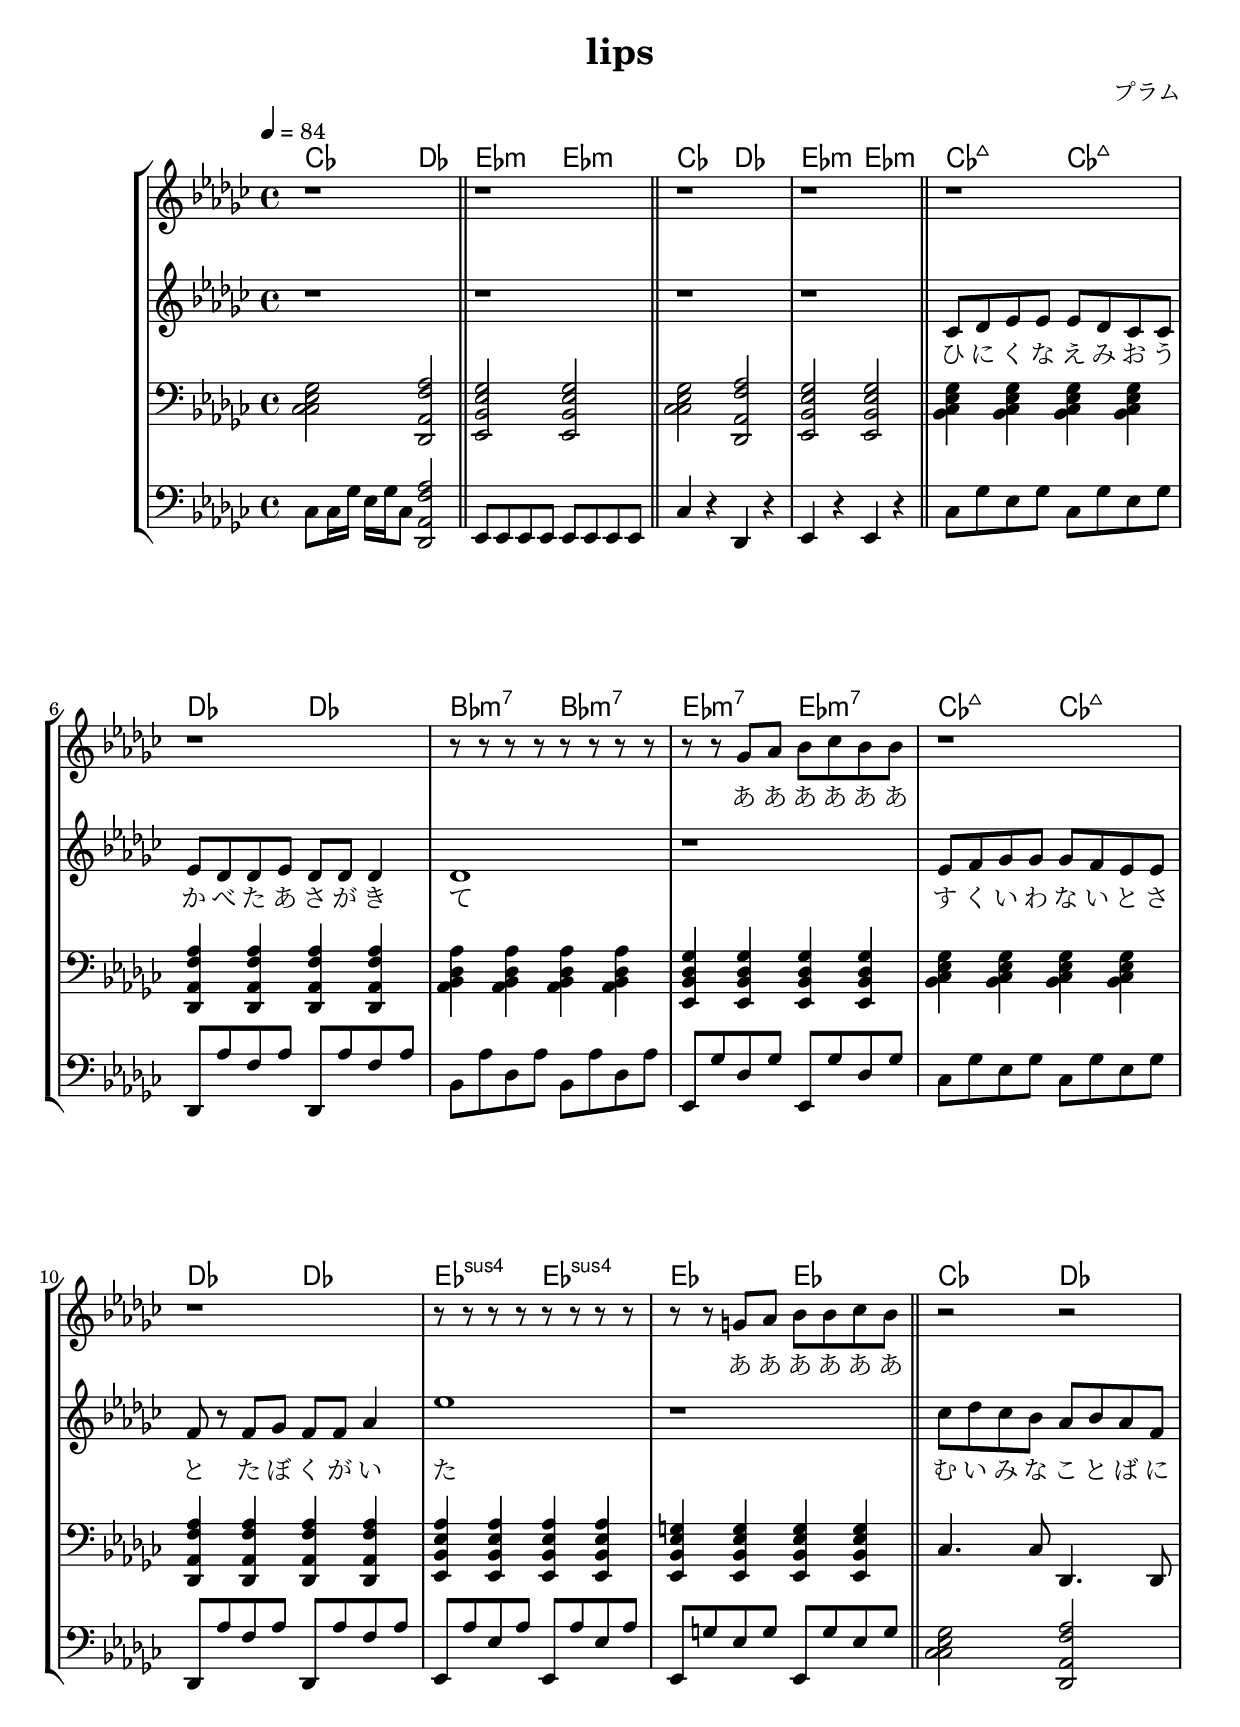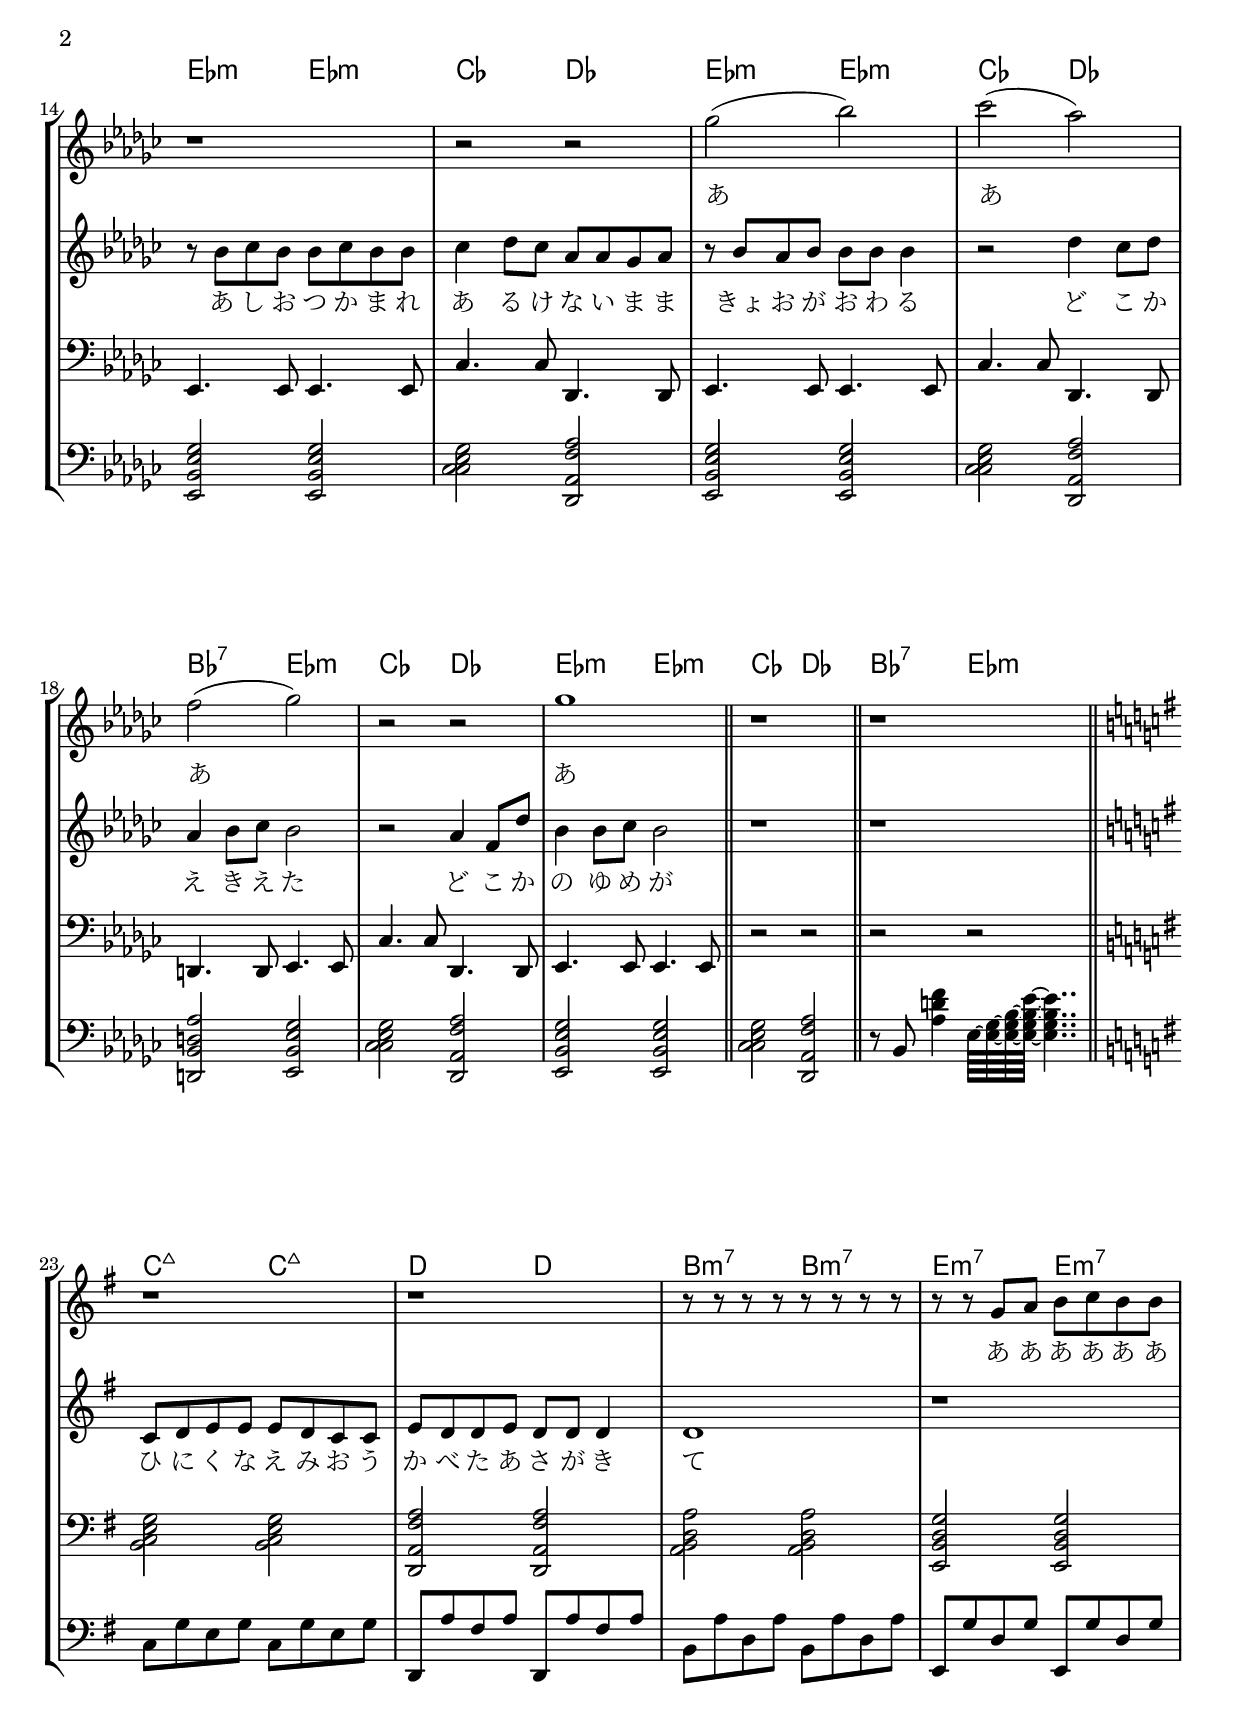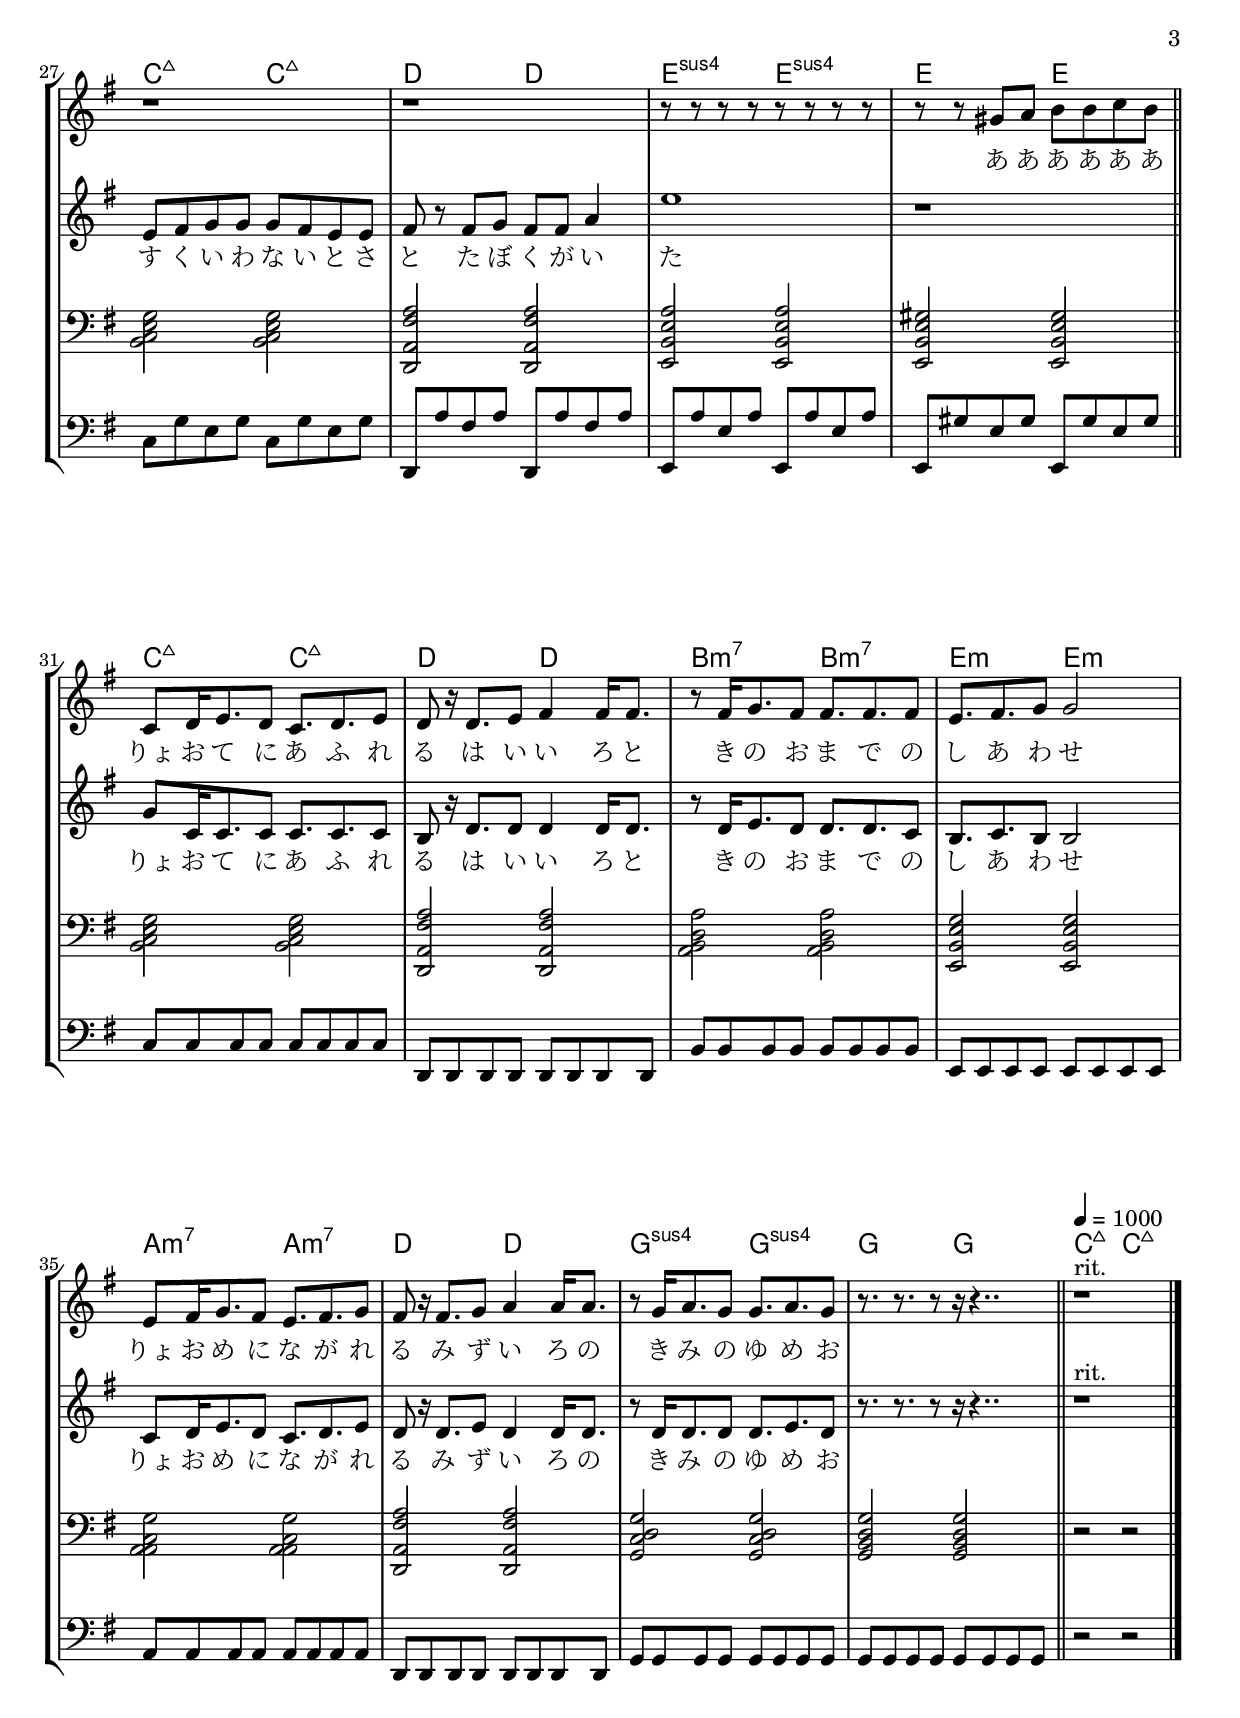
\version "2.12.1"

\header {
	title = \markup {lips}
	composer = \markup \center-column {プラム}
}

harmony = \chordmode {
	ces2 des 

	es:m es:m 

	ces des es:m es:m 

	ces:maj7 ces:maj7 des des bes:min7 bes:min7 es:min7 es:min7 ces:maj7 ces:maj7 des des es:sus4 es:sus4 es es 

	ces des es:m es:m ces des es:m es:m ces des bes:7 es:m ces des es:m es:m 

	ces des 

	bes:7 es:m 

	c:maj7 c:maj7 d d b:min7 b:min7 e:min7 e:min7 c:maj7 c:maj7 d d e:sus4 e:sus4 e e 

	c:maj7 c:maj7 d d b:min7 b:min7 e:m e:m a:min7 a:min7 d d g:sus4 g:sus4 g g 

	c:maj7 c:maj7 
}

melody = {
	\key ges \major
	\tempo 4 = 84
	r1   
	r1   
	r1 | r1   
	\set Staff.midiInstrument = #"Music box"
	r1 
	r1 
	r8  r8  r8  r8  r8  r8  r8  r8 
	r8  r8  ges'8  as'8  bes'8  ces''8  bes'8  bes'8 
	r1 
	r1 
	r8  r8  r8  r8  r8  r8  r8  r8 
	r8  r8  g'8  as'8  bes'8  bes'8  ces''8  bes'8
	\set Staff.midiInstrument = #"String Ensemble 1"
	r2  r2 
	r1 
	r2  r2 
	ges''2  (bes''2) 
	ces'''2  (as''2) 
	f''2  (ges''2) 
	r2  r2 
	ges''1
	r1   
	r1   
	\set Staff.midiInstrument = #"Music box"
		\key g \major
r1 
	r1 
	r8  r8  r8  r8  r8  r8  r8  r8 
	r8  r8  g'8  a'8  b'8  c''8  b'8  b'8 
	r1 
	r1 
	r8  r8  r8  r8  r8  r8  r8  r8 
	r8  r8  gis'8  a'8  b'8  b'8  c''8  b'8
	\set Staff.midiInstrument = #"fss0.39"
	c'8  d'16  e'8.  d'8  c'8.  d'8.  e'8 
	d'8  r16  d'8.  e'8  fis'4  fis'16  fis'8. 
	r8  fis'16  g'8.  fis'8  fis'8.  fis'8.  fis'8 
	e'8.  fis'8.  g'8  g'2 
	e'8  fis'16  g'8.  fis'8  e'8.  fis'8.  g'8 
	fis'8  r16  fis'8.  g'8  a'4  a'16  a'8. 
	r8  g'16  a'8.  g'8  g'8.  a'8.  g'8 
	r8.  r8.  r8  r16  	r4.. 	\tempo 4 = 1000
	r1^"rit." \bar "|."
}

words = \lyricmode {
	
	
	
	あ  あ  あ  あ  あ  あ  あ  あ  あ  あ  あ  あ  
	あ  あ  あ  あ  
	
	
	あ  あ  あ  あ  あ  あ  あ  あ  あ  あ  あ  あ  
	りょ  お  て  に  あ  ふ  れ  る  は  い  い  ろ  と  き  の  お  ま  で  の  し  あ  わ  せ  りょ  お  め  に  な  が  れ  る  み  ず  い  ろ  の  き  み  の  ゆ  め  お  
	
}

secondmelody = {
	\key ges \major
	\tempo 4 = 84
	r1   
	r1   
	r1 | r1   
	\set Staff.midiInstrument = #"fss0.35"
	ces'8  des'8  es'8  es'8  es'8  des'8  ces'8  ces'8 
	es'8  des'8  des'8  es'8  des'8  des'8  des'4 
	des'1 
	r1 
	es'8  f'8  ges'8  ges'8  ges'8  f'8  es'8  es'8 
	f'8  r8  f'8  ges'8  f'8  f'8  as'4 
	es''1 
	r1
	\set Staff.midiInstrument = #"fss0.35"
	ces''8  des''8  ces''8  bes'8  as'8  bes'8  as'8  f'8 
	r8  bes'8  ces''8  bes'8  bes'8  ces''8  bes'8  bes'8 
	ces''4  des''8  ces''8  as'8  as'8  ges'8  as'8 
	r8  bes'8  as'8  bes'8  bes'8  bes'8  bes'4 
	r2  des''4  ces''8  des''8 
	as'4  bes'8  ces''8  bes'2 
	r2  as'4  f'8  des''8 
	bes'4  bes'8  ces''8  bes'2
	r1   
	r1   
	\set Staff.midiInstrument = #"fss0.35"
		\key g \major
c'8  d'8  e'8  e'8  e'8  d'8  c'8  c'8 
	e'8  d'8  d'8  e'8  d'8  d'8  d'4 
	d'1 
	r1 
	e'8  fis'8  g'8  g'8  g'8  fis'8  e'8  e'8 
	fis'8  r8  fis'8  g'8  fis'8  fis'8  a'4 
	e''1 
	r1
	\set Staff.midiInstrument = #"fss0.35"
	g'8  c'16  c'8.  c'8  c'8.  c'8.  c'8 
	b8  r16  d'8.  d'8  d'4  d'16  d'8. 
	r8  d'16  e'8.  d'8  d'8.  d'8.  c'8 
	b8.  c'8.  b8  b2 
	c'8  d'16  e'8.  d'8  c'8.  d'8.  e'8 
	d'8  r16  d'8.  e'8  d'4  d'16  d'8. 
	r8  d'16  d'8.  d'8  d'8.  e'8.  d'8 
	r8.  r8.  r8  r16  	r4.. 	\tempo 4 = 1000
	r1^"rit." \bar "|."
}

secondwords = \lyricmode {
	
	
	
	ひ  に  く  な  え  み  お  う  か  べ  た  あ  さ  が  き  て  す  く  い  わ  な  い  と  さ  と  た  ぼ  く  が  い  た  
	む  い  み  な  こ  と  ば  に  あ  し  お  つ  か  ま  れ  あ  る  け  な  い  ま  ま  きょ  お  が  お  わ  る  ど  こ  か  え  き  え  た  ど  こ  か  の  ゆ  め  が  
	
	
	ひ  に  く  な  え  み  お  う  か  べ  た  あ  さ  が  き  て  す  く  い  わ  な  い  と  さ  と  た  ぼ  く  が  い  た  
	りょ  お  て  に  あ  ふ  れ  る  は  い  い  ろ  と  き  の  お  ま  で  の  し  あ  わ  せ  りょ  お  め  に  な  が  れ  る  み  ず  い  ろ  の  き  み  の  ゆ  め  お  
	
}

tempochange = {
	\tempo 4 = 84
	r1 \bar "||"
	\tempo 4 = 84
	r1 \bar "||"
	\tempo 4 = 84
	r1 | r1 \bar "||"
	\tempo 4 = 84
	r1 | r1 | r1 | r1 | r1 | r1 | r1 | r1 \bar "||"
	\tempo 4 = 84
	r1 | r1 | r1 | r1 | r1 | r1 | r1 | r1 \bar "||"
	\tempo 4 = 84
	r1 \bar "||"
	\tempo 4 = 84
	r1 \bar "||"
	\tempo 4 = 84
	r1 | r1 | r1 | r1 | r1 | r1 | r1 | r1 \bar "||"
	\tempo 4 = 84
	r1 | r1 | r1 | r1 | r1 | r1 | r1 | r1 \bar "||"
	\tempo 4 = 1000
	\tempo 4 = 750 r2 \tempo 4 = 666 r2 \bar "|."
}

mainacc = {
	\clef bass
	\set Staff.midiInstrument = #"Electric Piano 1"
	\key ges \major
	\tempo 4 = 84
	<ces ces es ges>2
	<des, as, f as>2
	\bar "||"

	\set Staff.midiInstrument = #"Electric Piano 1"
	<es, bes, es ges>2
	<es, bes, es ges>2
	\bar "||"

	\set Staff.midiInstrument = #"Electric Piano 1"
	<ces ces es ges>2
	<des, as, f as>2
	<es, bes, es ges>2
	<es, bes, es ges>2
	\bar "||"

	\set Staff.midiInstrument = #"Synthstrings 1"
	<ces bes, es ges>4 <ces bes, es ges>4
	<ces bes, es ges>4 <ces bes, es ges>4
	<des, as, f as>4 <des, as, f as>4
	<des, as, f as>4 <des, as, f as>4
	<bes, as, des as>4 <bes, as, des as>4
	<bes, as, des as>4 <bes, as, des as>4
	<es, bes, des ges>4 <es, bes, des ges>4
	<es, bes, des ges>4 <es, bes, des ges>4
	<ces bes, es ges>4 <ces bes, es ges>4
	<ces bes, es ges>4 <ces bes, es ges>4
	<des, as, f as>4 <des, as, f as>4
	<des, as, f as>4 <des, as, f as>4
	<es, bes, es as>4 <es, bes, es as>4
	<es, bes, es as>4 <es, bes, es as>4
	<es, bes, es g>4 <es, bes, es g>4
	<es, bes, es g>4 <es, bes, es g>4
	\bar "||"

	\set Staff.midiInstrument = #"FX 2 (soundtrack)"
	ces4.ces8
	des,4.des,8
	es,4.es,8
	es,4.es,8
	ces4.ces8
	des,4.des,8
	es,4.es,8
	es,4.es,8
	ces4.ces8
	des,4.des,8
	d,4.d,8
	es,4.es,8
	ces4.ces8
	des,4.des,8
	es,4.es,8
	es,4.es,8
	\bar "||"

	\set Staff.midiInstrument = #"Acoustic grand"
	r2
	r2
	\bar "||"

	\set Staff.midiInstrument = #"Acoustic grand"
	r2
	r2
	\bar "||"

	\set Staff.midiInstrument = #"Pad 8 (sweep)"
	\key g \major
	<c b, e g>2
	<c b, e g>2
	<d, a, fis a>2
	<d, a, fis a>2
	<b, a, d a>2
	<b, a, d a>2
	<e, b, d g>2
	<e, b, d g>2
	<c b, e g>2
	<c b, e g>2
	<d, a, fis a>2
	<d, a, fis a>2
	<e, b, e a>2
	<e, b, e a>2
	<e, b, e gis>2
	<e, b, e gis>2
	\bar "||"

	\set Staff.midiInstrument = #"Pad 8 (sweep)"
	<c b, e g>2
	<c b, e g>2
	<d, a, fis a>2
	<d, a, fis a>2
	<b, a, d a>2
	<b, a, d a>2
	<e, b, e g>2
	<e, b, e g>2
	<a, a, c g>2
	<a, a, c g>2
	<d, a, fis a>2
	<d, a, fis a>2
	<g, c d g>2
	<g, c d g>2
	<g, b, d g>2
	<g, b, d g>2
	\bar "||"

	\set Staff.midiInstrument = #"Acoustic grand"
	\tempo 4 = 1000
	r2
	r2
	\bar "|."
}

subacc = {
	\clef bass
	\set Staff.midiInstrument = #"Synth Bass 1"
	\key ges \major
	\tempo 4 = 84
	ces8 ces16 ges es ges ces8
	<des, as, f as>2
	\bar "||"

	\set Staff.midiInstrument = #"Synth Bass 1"
	es,8 es,8 es,8 es,8
	es,8 es,8 es,8 es,8
	\bar "||"

	\set Staff.midiInstrument = #"Synth Bass 1"
	ces4 r4
	des,4 r4
	es,4 r4
	es,4 r4
	\bar "||"

	\set Staff.midiInstrument = #"Synth Bass 1"
	ces8 ges es ges
	ces8 ges es ges
	des,8 as f as
	des,8 as f as
	bes,8 as des as
	bes,8 as des as
	es,8 ges des ges
	es,8 ges des ges
	ces8 ges es ges
	ces8 ges es ges
	des,8 as f as
	des,8 as f as
	es,8 as es as
	es,8 as es as
	es,8 g es g
	es,8 g es g
	\bar "||"

	\set Staff.midiInstrument = #"Pad 8 (sweep)"
	<ces ces es ges>2
	<des, as, f as>2
	<es, bes, es ges>2
	<es, bes, es ges>2
	<ces ces es ges>2
	<des, as, f as>2
	<es, bes, es ges>2
	<es, bes, es ges>2
	<ces ces es ges>2
	<des, as, f as>2
	<d, bes, d as>2
	<es, bes, es ges>2
	<ces ces es ges>2
	<des, as, f as>2
	<es, bes, es ges>2
	<es, bes, es ges>2
	\bar "||"

	\set Staff.midiInstrument = #"Pad 8 (sweep)"
	<ces ces es ges>2
	<des, as, f as>2
	\bar "||"

	\set Staff.midiInstrument = #"Music box"
	r8 bes,8 <as d' f'>4
	es64~ <es~ ges~> <es~ ges~ bes~> <es ges bes es'>~ <es ges bes es'>4..
	\bar "||"

	\set Staff.midiInstrument = #"Synth Bass 1"
	\key g \major
	c8 g e g
	c8 g e g
	d,8 a fis a
	d,8 a fis a
	b,8 a d a
	b,8 a d a
	e,8 g d g
	e,8 g d g
	c8 g e g
	c8 g e g
	d,8 a fis a
	d,8 a fis a
	e,8 a e a
	e,8 a e a
	e,8 gis e gis
	e,8 gis e gis
	\bar "||"

	\set Staff.midiInstrument = #"Synth Bass 1"
	c8 c8 c8 c8
	c8 c8 c8 c8
	d,8 d,8 d,8 d,8
	d,8 d,8 d,8 d,8
	b,8 b,8 b,8 b,8
	b,8 b,8 b,8 b,8
	e,8 e,8 e,8 e,8
	e,8 e,8 e,8 e,8
	a,8 a,8 a,8 a,8
	a,8 a,8 a,8 a,8
	d,8 d,8 d,8 d,8
	d,8 d,8 d,8 d,8
	g,8 g,8 g,8 g,8
	g,8 g,8 g,8 g,8
	g,8 g,8 g,8 g,8
	g,8 g,8 g,8 g,8
	\bar "||"

	\set Staff.midiInstrument = #"Acoustic grand"
	\tempo 4 = 1000
	r2
	r2
	\bar "|."
}

percA = {
	\drummode {
	r1 \bar "||"
	r1 \bar "||"
	r1  |r2. hho4  \bar "||"
	r4 sn2 sn8. sn16  |r4 sn2 sn8. sn16  |r4 sn2 sn8. sn16  |r4 sn2 sn8. sn16  |r4 sn2 sn8. sn16  |r4 sn2 sn8. sn16  |r4 sn2 sn8. sn16  |r8 sn8 sn4 sn8 sn8 sn16 sn8 sn16  \bar "||"
	r1  |r1  |r1  |r1  |r1  |r1  |r1  |r2 r8 hho4 hho8  \bar "||"
	r1  \bar "||"
	r1 \bar "||"
	r4 sn2 sn8. sn16  |r4 sn2 sn8. sn16  |r4 sn2 sn8. sn16  |r4 sn2 sn8. sn16  |r4 sn2 sn8. sn16  |r4 sn2 sn8. sn16  |r4 sn2 sn8. sn16  |r8 sn8 sn4 sn8 sn8 sn16 sn8 sn16  \bar "||"
	r4 sn2 sn8. sn16  |r4 sn2 sn8. sn16  |r4 sn2 sn8. sn16  |r4 sn2 sn8. sn16  |r4 sn2 sn8. sn16  |r4 sn2 sn8. sn16  |r4 sn2 sn8. sn16  |r8 sn8 sn4 sn8 sn8 sn16 sn8 sn16  \bar "||"
	r1 \bar "|."
	}
}

percB = {
	\drummode {
	r1 \bar "||"
	r1 \bar "||"
	r16 hhp16 hhp8 hhp16 hhp8 hhp2 r16  |r16 hhp16 hhp8 hhp16 hhp8 hhp2 hhp16  \bar "||"
	r4. r16 tommh8 tommh4. r16  |r1  |r4. r16 tommh8 tommh4. r16  |r1  |r4. r16 tommh8 tommh4. r16  |r1  |r4. r16 tommh8 tommh4. r16  |r1  \bar "||"
	r4. hhp2 hhp8  |r4. hhp2 hhp8  |r4. hhp2 hhp8  |r4. hhp2 hhp8  |r4. hhp2 hhp8  |r4. hhp2 hhp8  |r4. hhp2 hhp8  |hhp4 hhp4 hhp4 hhp4  \bar "||"
	sn16 sn16 sn16 sn16 sn16 sn16 sn16 sn16 sn16 sn16 sn16 sn16 sn16 sn16 sn16 sn16  \bar "||"
	r1 \bar "||"
	r4. r16 tommh8 tommh4. r16  |r1  |r4. r16 tommh8 tommh4. r16  |r1  |r4. r16 tommh8 tommh4. r16  |r1  |r4. r16 tommh8 tommh4. r16  |r1  \bar "||"
	r4. r16 tommh8 tommh4. r16  |r1  |r4. r16 tommh8 tommh4. r16  |r1  |r4. r16 tommh8 tommh4. r16  |r1  |r4. r16 tommh8 tommh4. r16  |r1  \bar "||"
	r1 \bar "|."
	}
}

percC = {
	\drummode {
	r1 \bar "||"
	r1 \bar "||"
	hh8. hh8. hh2 r8  |hh8. hh8. hh4 hh4 hh8  \bar "||"
	r8 toml8 toml8 toml8 toml8 toml8 toml8 toml8  |toml8 toml8 toml8 toml8 toml8 toml8 toml8 toml8  |toml8 toml8 toml8 toml8 toml8 toml8 toml8 toml8  |toml8 toml8 toml8 toml8 toml8 toml8 toml8 toml8  |r8 toml8 toml8 toml8 toml8 toml8 toml8 toml8  |toml8 toml8 toml8 toml8 toml8 toml8 toml8 toml8  |toml8 toml8 toml8 toml8 toml8 toml8 toml8 toml8  |toml8 toml8 toml8 toml8 toml8 toml8 toml8 toml8  \bar "||"
	hh4 hh4 hh4 hh4  |hh4 hh4 hh4 hh4  |hh4 hh4 hh4 hh4  |hh4 hh4 hh4 hh4  |hh4 hh4 hh4 hh4  |hh4 hh4 hh4 hh4  |hh4 hh4 hh4 hh4  |r4. hh2 r8  \bar "||"
	bd4 bd4 bd8 bd8 bd8 bd8  \bar "||"
	r1 \bar "||"
	r8 toml8 toml8 toml8 toml8 toml8 toml8 toml8  |toml8 toml8 toml8 toml8 toml8 toml8 toml8 toml8  |toml8 toml8 toml8 toml8 toml8 toml8 toml8 toml8  |toml8 toml8 toml8 toml8 toml8 toml8 toml8 toml8  |r8 toml8 toml8 toml8 toml8 toml8 toml8 toml8  |toml8 toml8 toml8 toml8 toml8 toml8 toml8 toml8  |toml8 toml8 toml8 toml8 toml8 toml8 toml8 toml8  |toml8 toml8 toml8 toml8 toml8 toml8 toml8 toml8  \bar "||"
	r8 toml8 toml8 toml8 toml8 toml8 toml8 toml8  |toml8 toml8 toml8 toml8 toml8 toml8 toml8 toml8  |toml8 toml8 toml8 toml8 toml8 toml8 toml8 toml8  |toml8 toml8 toml8 toml8 toml8 toml8 toml8 toml8  |r8 toml8 toml8 toml8 toml8 toml8 toml8 toml8  |toml8 toml8 toml8 toml8 toml8 toml8 toml8 toml8  |toml8 toml8 toml8 toml8 toml8 toml8 toml8 toml8  |toml8 toml8 toml8 toml8 toml8 toml8 toml8 toml8  \bar "||"
	r1 \bar "|."
	}
}

percD = {
	\drummode {
	r1 \bar "||"
	r1 \bar "||"
	r2 ss2  |r2 ss2  \bar "||"
	r1  |r4. r16 tomfh8 tomfh4. r16  |r1  |r4. r16 tomfh8 tomfh4. r16  |r1  |r4. r16 tomfh8 tomfh4. r16  |r1  |r4. r16 tomfh2 r16  \bar "||"
	bd2. r8 bd8  |bd8. bd8. bd2 bd8  |bd2. r8 bd8  |bd8. bd8. bd2 bd8  |bd2. r8 bd8  |bd8. bd8. bd2 bd8  |bd2. r8 bd8  |bd8. bd4. r16 bd4 bd8  \bar "||"
	r8 hhp4 hhp4 hhp4 hhp8  \bar "||"
	r1 \bar "||"
	r1  |r4. r16 tomfh8 tomfh4. r16  |r1  |r4. r16 tomfh8 tomfh4. r16  |r1  |r4. r16 tomfh8 tomfh4. r16  |r1  |r4. r16 tomfh2 r16  \bar "||"
	r1  |r4. r16 tomfh8 tomfh4. r16  |r1  |r4. r16 tomfh8 tomfh4. r16  |r1  |r4. r16 tomfh8 tomfh4. r16  |r1  |r4. r16 tomfh2 r16  \bar "||"
	r1 \bar "|."
	}
}

percE = {
	\drummode {
	r1 \bar "||"
	r1 \bar "||"
	bd2 r8 bd4 bd8  |bd4. bd4 bd4.  \bar "||"
	bd4. r16 bd8. bd4.  |bd8. bd4. r16 bd4 bd8  |bd8. bd4 bd8. bd4.  |bd8. bd4. r16 bd4 bd8  |bd4. r16 bd8. bd4.  |bd8. bd4. r16 bd4 bd8  |bd8. bd4 bd8. bd4.  |bd4. bd8 bd4 r16 bd8.  \bar "||"
	r1 | r1 | r1 | r1 | r1 | r1 | r1 | r1 \bar "||"
	cymc1  \bar "||"
	r1 \bar "||"
	bd4. r16 bd8. bd4.  |bd8. bd4. r16 bd4 bd8  |bd8. bd4 bd8. bd4.  |bd8. bd4. r16 bd4 bd8  |bd4. r16 bd8. bd4.  |bd8. bd4. r16 bd4 bd8  |bd8. bd4 bd8. bd4.  |bd4. bd8 bd4 r16 bd8.  \bar "||"
	bd4. r16 bd8. bd4.  |bd8. bd4. r16 bd4 bd8  |bd8. bd4 bd8. bd4.  |bd8. bd4. r16 bd4 bd8  |bd4. r16 bd8. bd4.  |bd8. bd4. r16 bd4 bd8  |bd8. bd4 bd8. bd4.  |bd4. bd8 bd4 r16 bd8.  \bar "||"
	r1 \bar "|."
	}
}

percF = {
	\drummode {
	r1 \bar "||"
	r1 \bar "||"
	r1 | r1 \bar "||"
	cymc1  |r1 |r1 |r1 |cymc1  |r1 |r1 |r1 \bar "||"
	r1 | r1 | r1 | r1 | r1 | r1 | r1 | r1 \bar "||"
	r1 \bar "||"
	r1 \bar "||"
	cymc1  |r1 |r1 |r1 |cymc1  |r1 |r1 |r1 \bar "||"
	cymc1  |r1 |r1 |r1 |cymc1  |r1 |r1 |r1 \bar "||"
	r1 \bar "|."
	}
}

\score {
	<<
		\new StaffGroup <<
			\new ChordNames {\harmony}
			\new Voice = "melody" {\melody}
			\new Lyrics \lyricsto "melody" \words
			\new Voice = "secondmelody" {\secondmelody}
			\new Lyrics \lyricsto "secondmelody" \secondwords
			\new Staff = "mainacc" {\mainacc}
			\new Staff = "subacc" {\subacc}
		>>
	>>
	\layout { }
}
